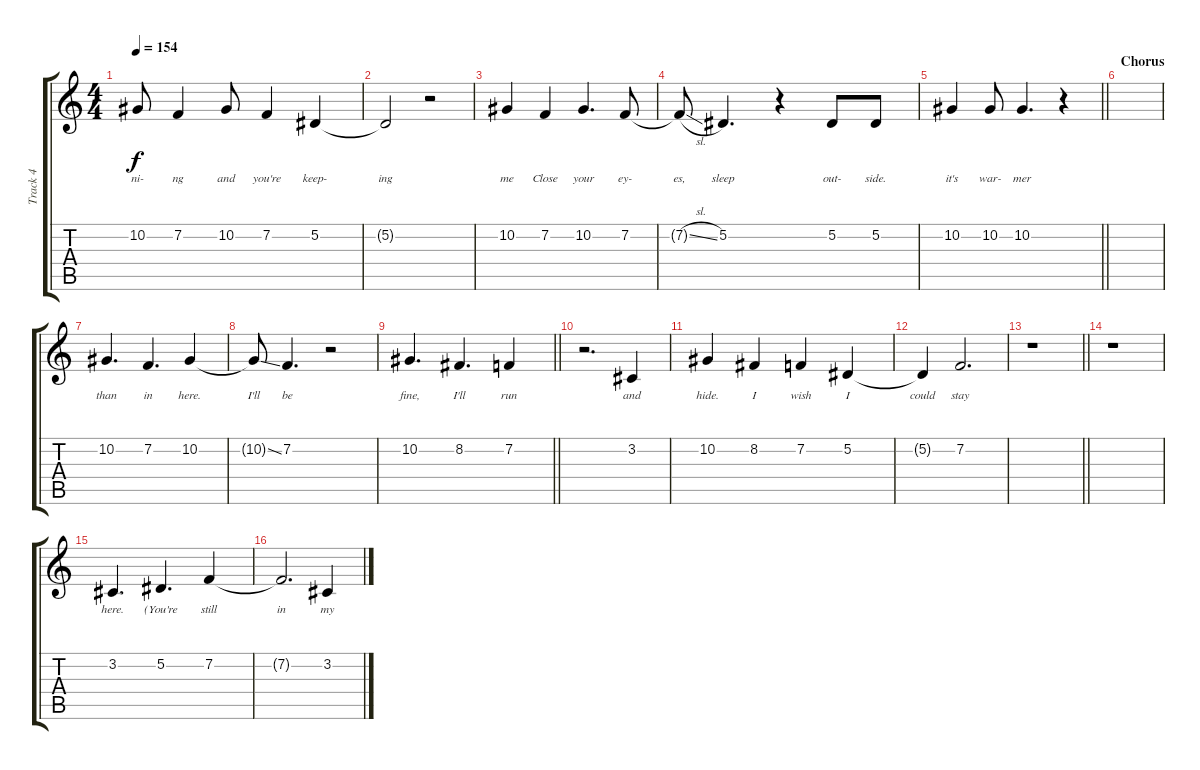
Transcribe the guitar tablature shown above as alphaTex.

\track ("Track 4" "Track 4") {instrument clarinet}
\staff {score tabs}
\tuning (Eb4 Bb3 Gb3 Db3 Ab2 Eb2) {hide}
\ts (4 4)
\tempo 154
\clef g2
\ks c
10.2.8{lyrics (0 "ni-") lyrics (1 "") lyrics (2 "") lyrics (3 "") lyrics (4 "") dy f} 7.2.4{lyrics (0 "ng") lyrics (1 "") lyrics (2 "") lyrics (3 "") lyrics (4 "")} 10.2.8{lyrics (0 "and") lyrics (1 "") lyrics (2 "") lyrics (3 "") lyrics (4 "")} 7.2.4{lyrics (0 "you're") lyrics (1 "") lyrics (2 "") lyrics (3 "") lyrics (4 "")} 5.2.4{lyrics (0 "keep-") lyrics (1 "") lyrics (2 "") lyrics (3 "") lyrics (4 "")} |
5.2{t}.2{lyrics (0 "ing") lyrics (1 "") lyrics (2 "") lyrics (3 "") lyrics (4 "")} r.2 |
10.2.4{lyrics (0 "me") lyrics (1 "") lyrics (2 "") lyrics (3 "") lyrics (4 "")} 7.2.4{lyrics (0 "Close") lyrics (1 "") lyrics (2 "") lyrics (3 "") lyrics (4 "")} 10.2.4{d lyrics (0 "your") lyrics (1 "") lyrics (2 "") lyrics (3 "") lyrics (4 "")} 7.2.8{lyrics (0 "ey-") lyrics (1 "") lyrics (2 "") lyrics (3 "") lyrics (4 "")} |
7.2{sl t}.8{lyrics (0 "es,") lyrics (1 "") lyrics (2 "") lyrics (3 "") lyrics (4 "")} 5.2.4{d lyrics (0 "sleep") lyrics (1 "") lyrics (2 "") lyrics (3 "") lyrics (4 "")} r.4 5.2.8{lyrics (0 "out-") lyrics (1 "") lyrics (2 "") lyrics (3 "") lyrics (4 "")} 5.2.8{lyrics (0 "side.") lyrics (1 "") lyrics (2 "") lyrics (3 "") lyrics (4 "")} |
\barLineRight lightlight
10.2.4{lyrics (0 "it's") lyrics (1 "") lyrics (2 "") lyrics (3 "") lyrics (4 "")} 10.2.8{lyrics (0 "war-") lyrics (1 "") lyrics (2 "") lyrics (3 "") lyrics (4 "")} 10.2.4{d lyrics (0 "mer") lyrics (1 "") lyrics (2 "") lyrics (3 "") lyrics (4 "")} r.4 |
\section ("" "Chorus")
|
10.2.4{d lyrics (0 "than") lyrics (1 "") lyrics (2 "") lyrics (3 "") lyrics (4 "")} 7.2.4{d lyrics (0 "in") lyrics (1 "") lyrics (2 "") lyrics (3 "") lyrics (4 "")} 10.2.4{lyrics (0 "here.") lyrics (1 "") lyrics (2 "") lyrics (3 "") lyrics (4 "")} |
10.2{ss t}.8{lyrics (0 "I'll") lyrics (1 "") lyrics (2 "") lyrics (3 "") lyrics (4 "")} 7.2.4{d lyrics (0 "be") lyrics (1 "") lyrics (2 "") lyrics (3 "") lyrics (4 "")} r.2 |
\barLineRight lightlight
10.2.4{d lyrics (0 "fine,") lyrics (1 "") lyrics (2 "") lyrics (3 "") lyrics (4 "")} 8.2.4{d lyrics (0 "I'll") lyrics (1 "") lyrics (2 "") lyrics (3 "") lyrics (4 "")} 7.2.4{lyrics (0 "run") lyrics (1 "") lyrics (2 "") lyrics (3 "") lyrics (4 "")} |
r.2{d} 3.2.4{lyrics (0 "and") lyrics (1 "") lyrics (2 "") lyrics (3 "") lyrics (4 "")} |
10.2.4{lyrics (0 "hide.") lyrics (1 "") lyrics (2 "") lyrics (3 "") lyrics (4 "")} 8.2.4{lyrics (0 "I") lyrics (1 "") lyrics (2 "") lyrics (3 "") lyrics (4 "")} 7.2.4{lyrics (0 "wish") lyrics (1 "") lyrics (2 "") lyrics (3 "") lyrics (4 "")} 5.2.4{lyrics (0 "I") lyrics (1 "") lyrics (2 "") lyrics (3 "") lyrics (4 "")} |
5.2{t}.4{lyrics (0 "could") lyrics (1 "") lyrics (2 "") lyrics (3 "") lyrics (4 "")} 7.2.2{d lyrics (0 "stay") lyrics (1 "") lyrics (2 "") lyrics (3 "") lyrics (4 "")} |
\barLineRight lightlight
r.1 |
r.1 |
3.2.4{d lyrics (0 "here.") lyrics (1 "") lyrics (2 "") lyrics (3 "") lyrics (4 "")} 5.2.4{d lyrics (0 "(You're") lyrics (1 "") lyrics (2 "") lyrics (3 "") lyrics (4 "")} 7.2.4{lyrics (0 "still") lyrics (1 "") lyrics (2 "") lyrics (3 "") lyrics (4 "")} |
7.2{t}.2{d lyrics (0 "in") lyrics (1 "") lyrics (2 "") lyrics (3 "") lyrics (4 "")} 3.2.4{lyrics (0 "my") lyrics (1 "") lyrics (2 "") lyrics (3 "") lyrics (4 "")}
